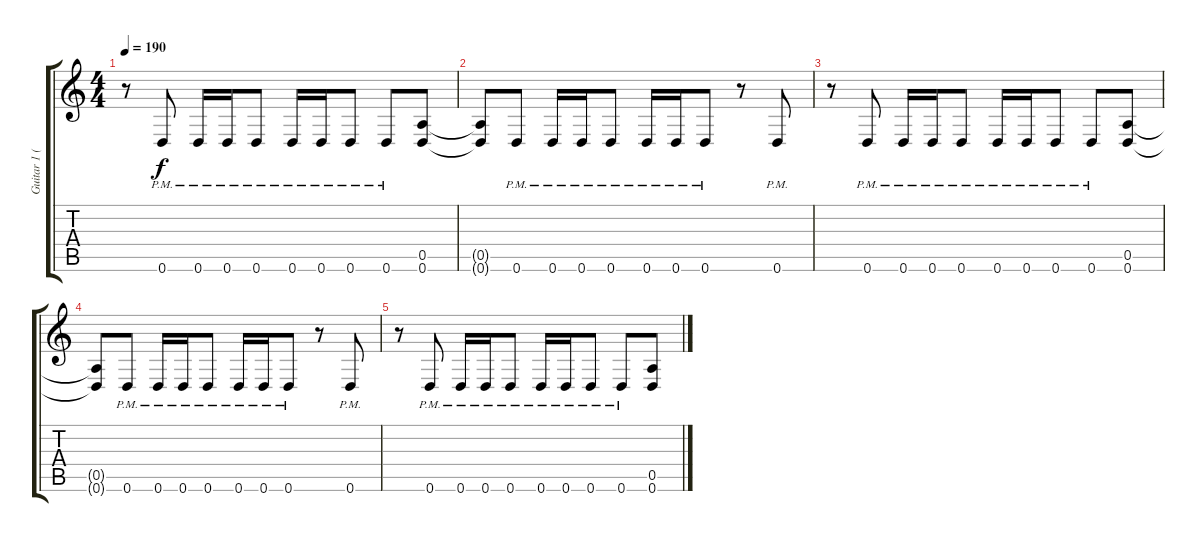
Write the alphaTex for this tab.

\track ("Guitar 1 (Left Speaker)" "Guitar 1 (") {instrument distortionguitar}
\staff {score tabs}
\tuning (E4 B3 G3 D3 A2 D2) {hide}
\ts (4 4)
\tempo 190
\clef g2
\ks c
r.8{dy f} 0.6{pm}.8 0.6{pm}.16 0.6{pm}.16 0.6{pm}.8 0.6{pm}.16 0.6{pm}.16 0.6{pm}.8 0.6{pm}.8 (0.5 0.6).8 |
(0.5{t} 0.6{t}).8 0.6{pm}.8 0.6{pm}.16 0.6{pm}.16 0.6{pm}.8 0.6{pm}.16 0.6{pm}.16 0.6{pm}.8 r.8 0.6{pm}.8 |
r.8 0.6{pm}.8 0.6{pm}.16 0.6{pm}.16 0.6{pm}.8 0.6{pm}.16 0.6{pm}.16 0.6{pm}.8 0.6{pm}.8 (0.5 0.6).8 |
(0.5{t} 0.6{t}).8 0.6{pm}.8 0.6{pm}.16 0.6{pm}.16 0.6{pm}.8 0.6{pm}.16 0.6{pm}.16 0.6{pm}.8 r.8 0.6{pm}.8 |
r.8 0.6{pm}.8 0.6{pm}.16 0.6{pm}.16 0.6{pm}.8 0.6{pm}.16 0.6{pm}.16 0.6{pm}.8 0.6{pm}.8 (0.5 0.6).8
